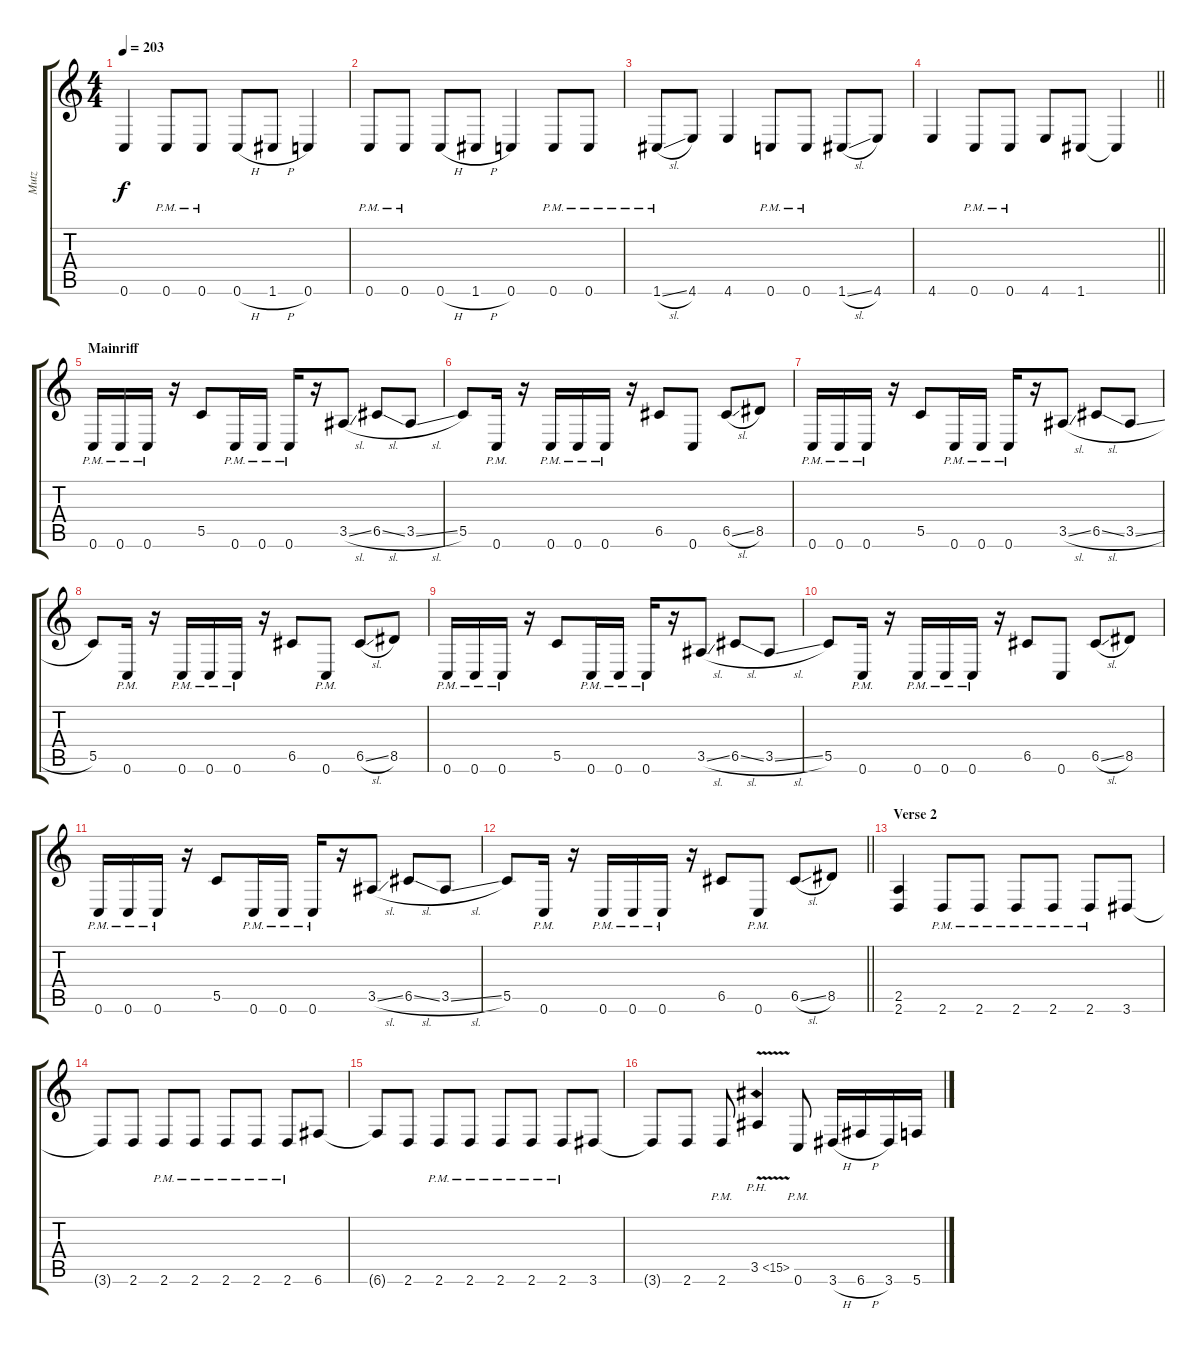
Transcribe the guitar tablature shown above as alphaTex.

\track ("Mutz" "Mutz") {instrument distortionguitar}
\staff {score tabs}
\tuning (D4 A3 F3 C3 G2 C2) {hide}
\ts (4 4)
\tempo 203
\clef g2
\ks c
0.6.4{dy f} 0.6{pm}.8 0.6{pm}.8 0.6{h}.8 1.6{h}.8 0.6.4 |
0.6{pm}.8 0.6{pm}.8 0.6{h}.8 1.6{h}.8 0.6.4 0.6{pm}.8 0.6{pm}.8 |
1.6{sl pm}.8 4.6.8 4.6.4 0.6{pm}.8 0.6{pm}.8 1.6{sl}.8 4.6.8 |
\barLineRight lightlight
4.6.4 0.6{pm}.8 0.6{pm}.8 4.6.8 1.6.8 1.6{t}.4 |
\section ("" "Mainriff")
0.6{pm}.16 0.6{pm}.16 0.6{pm}.16 r.16 5.5.8 0.6{pm}.16 0.6{pm}.16 0.6{pm}.16 r.16 3.5{sl}.8 6.5{sl}.8 3.5{sl}.8 |
5.5.8 0.6{pm}.16 r.16 0.6{pm}.16 0.6{pm}.16 0.6{pm}.16 r.16 6.5.8 0.6.8 6.5{sl}.8 8.5.8 |
0.6{pm}.16 0.6{pm}.16 0.6{pm}.16 r.16 5.5.8 0.6{pm}.16 0.6{pm}.16 0.6{pm}.16 r.16 3.5{sl}.8 6.5{sl}.8 3.5{sl}.8 |
5.5.8 0.6{pm}.16 r.16 0.6{pm}.16 0.6{pm}.16 0.6{pm}.16 r.16 6.5.8 0.6{pm}.8 6.5{sl}.8 8.5.8 |
0.6{pm}.16 0.6{pm}.16 0.6{pm}.16 r.16 5.5.8 0.6{pm}.16 0.6{pm}.16 0.6{pm}.16 r.16 3.5{sl}.8 6.5{sl}.8 3.5{sl}.8 |
5.5.8 0.6{pm}.16 r.16 0.6{pm}.16 0.6{pm}.16 0.6{pm}.16 r.16 6.5.8 0.6.8 6.5{sl}.8 8.5.8 |
0.6{pm}.16 0.6{pm}.16 0.6{pm}.16 r.16 5.5.8 0.6{pm}.16 0.6{pm}.16 0.6{pm}.16 r.16 3.5{sl}.8 6.5{sl}.8 3.5{sl}.8 |
\barLineRight lightlight
5.5.8 0.6{pm}.16 r.16 0.6{pm}.16 0.6{pm}.16 0.6{pm}.16 r.16 6.5.8 0.6{pm}.8 6.5{sl}.8 8.5.8 |
\section ("" "Verse 2")
(2.5 2.6).4 2.6{pm}.8 2.6{pm}.8 2.6{pm}.8 2.6{pm}.8 2.6{pm}.8 3.6.8 |
3.6{t}.8 2.6.8 2.6{pm}.8 2.6{pm}.8 2.6{pm}.8 2.6{pm}.8 2.6{pm}.8 6.6.8 |
6.6{t}.8 2.6.8 2.6{pm}.8 2.6{pm}.8 2.6{pm}.8 2.6{pm}.8 2.6{pm}.8 3.6.8 |
3.6{t}.8 2.6.8 2.6{pm}.8 3.5{ph 12 v}.4 0.6{pm}.8 3.6{h}.16 6.6{h}.16 3.6.16 5.6.16
